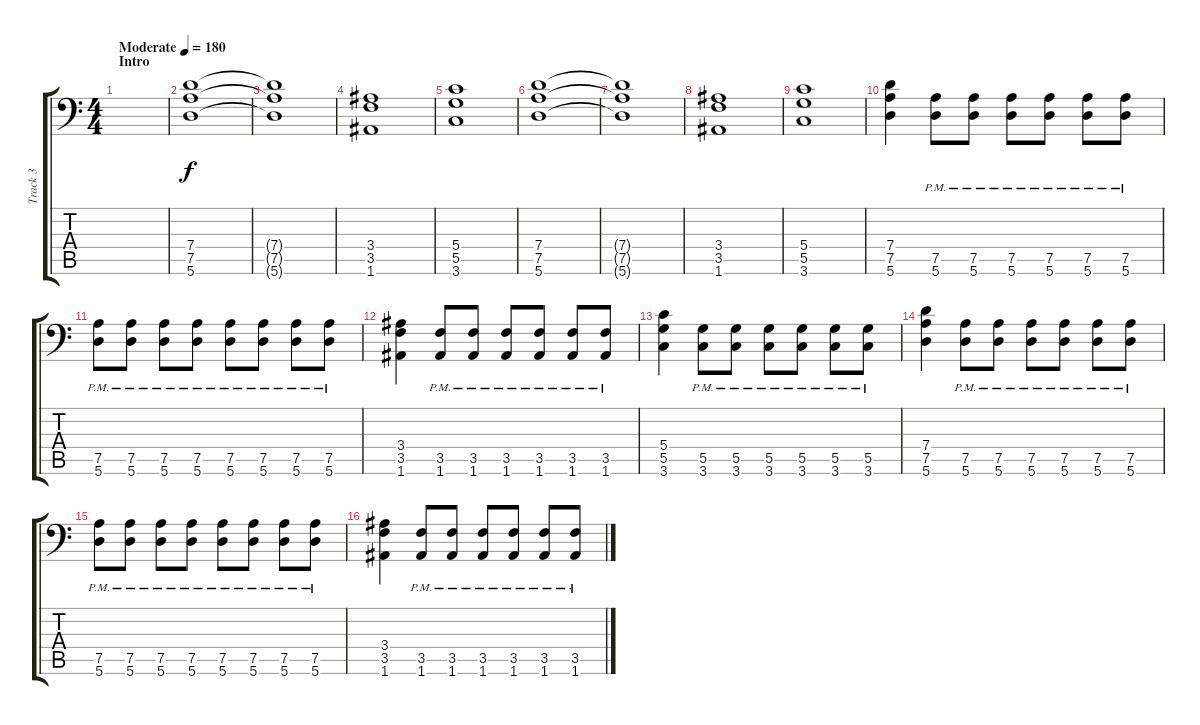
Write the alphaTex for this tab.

\track ("Track 3" "Track 3") {instrument distortionguitar}
\staff {score tabs}
\tuning (A3 E3 C3 G2 D2 A1) {hide}
\ts (4 4)
\section ("" "Intro")
\tempo (180 "Moderate")
\clef f4
\ks c
|
(7.4 7.5 5.6).1 |
(7.4{t} 7.5{t} 5.6{t}).1 |
(3.4 3.5 1.6).1 |
(5.4 5.5 3.6).1 |
(7.4 7.5 5.6).1 |
(7.4{t} 7.5{t} 5.6{t}).1 |
(3.4 3.5 1.6).1 |
(5.4 5.5 3.6).1 |
(7.4 7.5 5.6).4 (7.5{pm} 5.6{pm}).8 (7.5{pm} 5.6{pm}).8 (7.5{pm} 5.6{pm}).8 (7.5{pm} 5.6{pm}).8 (7.5{pm} 5.6{pm}).8 (7.5{pm} 5.6{pm}).8 |
(7.5{pm} 5.6{pm}).8 (7.5{pm} 5.6{pm}).8 (7.5{pm} 5.6{pm}).8 (7.5{pm} 5.6{pm}).8 (7.5{pm} 5.6{pm}).8 (7.5{pm} 5.6{pm}).8 (7.5{pm} 5.6{pm}).8 (7.5{pm} 5.6{pm}).8 |
(3.4 3.5 1.6).4 (3.5{pm} 1.6{pm}).8 (3.5{pm} 1.6{pm}).8 (3.5{pm} 1.6{pm}).8 (3.5{pm} 1.6{pm}).8 (3.5{pm} 1.6{pm}).8 (3.5{pm} 1.6{pm}).8 |
(5.4 5.5 3.6).4 (5.5{pm} 3.6{pm}).8 (5.5{pm} 3.6{pm}).8 (5.5{pm} 3.6{pm}).8 (5.5{pm} 3.6{pm}).8 (5.5{pm} 3.6{pm}).8 (5.5{pm} 3.6{pm}).8 |
(7.4 7.5 5.6).4 (7.5{pm} 5.6{pm}).8 (7.5{pm} 5.6{pm}).8 (7.5{pm} 5.6{pm}).8 (7.5{pm} 5.6{pm}).8 (7.5{pm} 5.6{pm}).8 (7.5{pm} 5.6{pm}).8 |
(7.5{pm} 5.6{pm}).8 (7.5{pm} 5.6{pm}).8 (7.5{pm} 5.6{pm}).8 (7.5{pm} 5.6{pm}).8 (7.5{pm} 5.6{pm}).8 (7.5{pm} 5.6{pm}).8 (7.5{pm} 5.6{pm}).8 (7.5{pm} 5.6{pm}).8 |
(3.4 3.5 1.6).4 (3.5{pm} 1.6{pm}).8 (3.5{pm} 1.6{pm}).8 (3.5{pm} 1.6{pm}).8 (3.5{pm} 1.6{pm}).8 (3.5{pm} 1.6{pm}).8 (3.5{pm} 1.6{pm}).8
